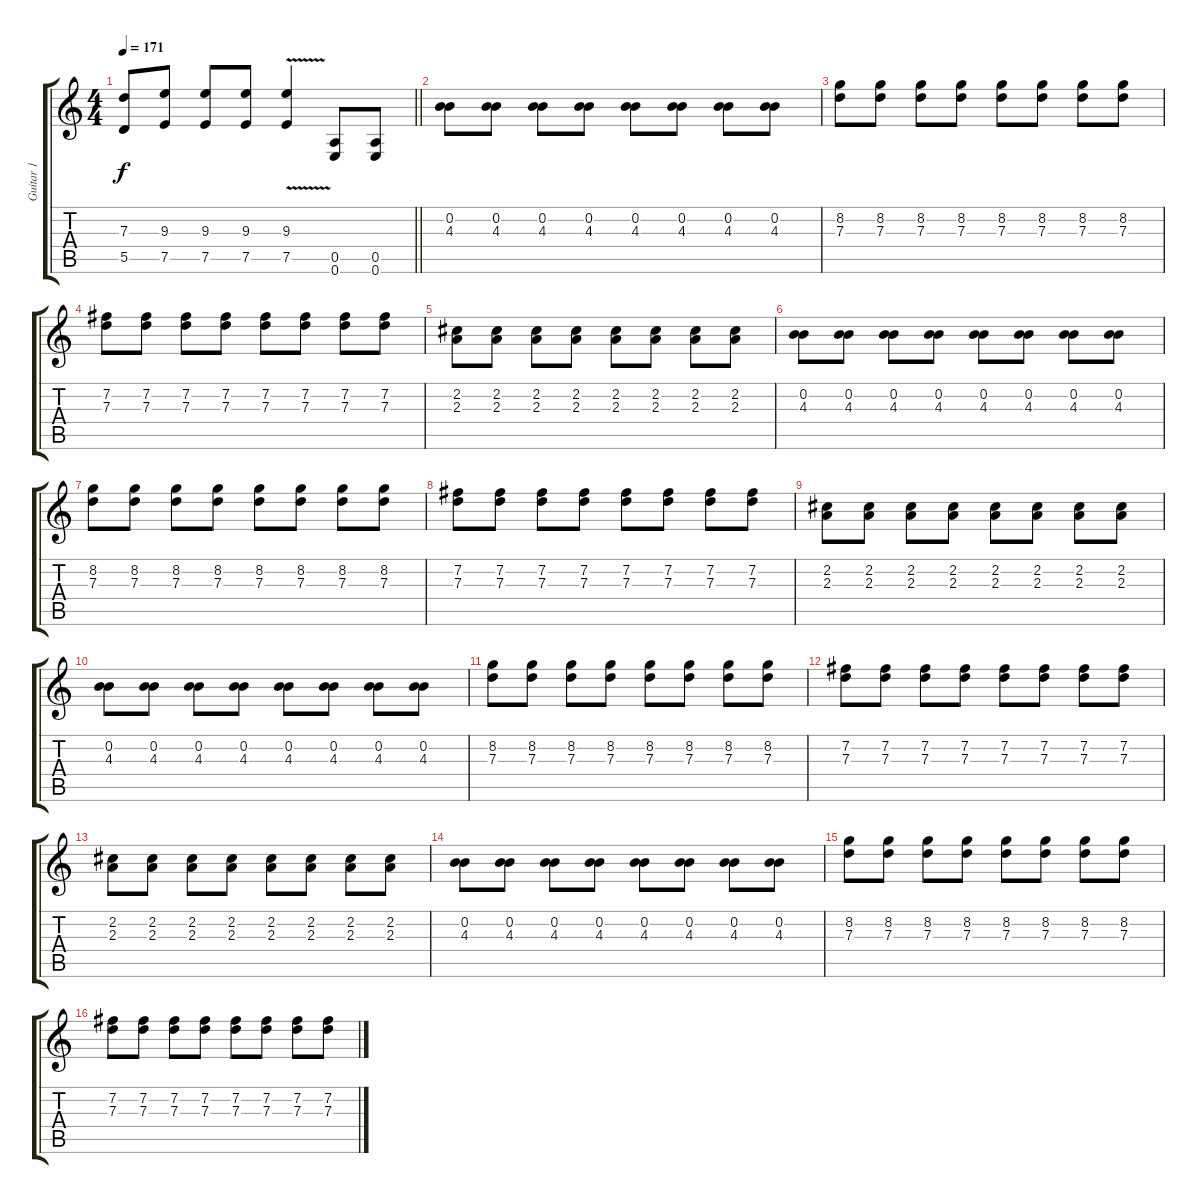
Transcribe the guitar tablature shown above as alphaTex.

\track ("Guitar 1" "Guitar 1") {instrument overdrivenguitar}
\staff {score tabs}
\tuning (E4 B3 G3 D3 A2 E2) {hide}
\ts (4 4)
\tempo 171
\clef g2
\barLineRight lightlight
\ks c
(7.3 5.5).8{dy f} (9.3 7.5).8 (9.3 7.5).8 (9.3 7.5).8 (9.3{v} 7.5{v}).4 (0.5 0.6).8 (0.5 0.6).8 |
(0.2 4.3).8 (0.2 4.3).8 (0.2 4.3).8 (0.2 4.3).8 (0.2 4.3).8 (0.2 4.3).8 (0.2 4.3).8 (0.2 4.3).8 |
(8.2 7.3).8 (8.2 7.3).8 (8.2 7.3).8 (8.2 7.3).8 (8.2 7.3).8 (8.2 7.3).8 (8.2 7.3).8 (8.2 7.3).8 |
(7.2 7.3).8 (7.2 7.3).8 (7.2 7.3).8 (7.2 7.3).8 (7.2 7.3).8 (7.2 7.3).8 (7.2 7.3).8 (7.2 7.3).8 |
(2.2 2.3).8 (2.2 2.3).8 (2.2 2.3).8 (2.2 2.3).8 (2.2 2.3).8 (2.2 2.3).8 (2.2 2.3).8 (2.2 2.3).8 |
(0.2 4.3).8 (0.2 4.3).8 (0.2 4.3).8 (0.2 4.3).8 (0.2 4.3).8 (0.2 4.3).8 (0.2 4.3).8 (0.2 4.3).8 |
(8.2 7.3).8 (8.2 7.3).8 (8.2 7.3).8 (8.2 7.3).8 (8.2 7.3).8 (8.2 7.3).8 (8.2 7.3).8 (8.2 7.3).8 |
(7.2 7.3).8 (7.2 7.3).8 (7.2 7.3).8 (7.2 7.3).8 (7.2 7.3).8 (7.2 7.3).8 (7.2 7.3).8 (7.2 7.3).8 |
(2.2 2.3).8 (2.2 2.3).8 (2.2 2.3).8 (2.2 2.3).8 (2.2 2.3).8 (2.2 2.3).8 (2.2 2.3).8 (2.2 2.3).8 |
(0.2 4.3).8 (0.2 4.3).8 (0.2 4.3).8 (0.2 4.3).8 (0.2 4.3).8 (0.2 4.3).8 (0.2 4.3).8 (0.2 4.3).8 |
(8.2 7.3).8 (8.2 7.3).8 (8.2 7.3).8 (8.2 7.3).8 (8.2 7.3).8 (8.2 7.3).8 (8.2 7.3).8 (8.2 7.3).8 |
(7.2 7.3).8 (7.2 7.3).8 (7.2 7.3).8 (7.2 7.3).8 (7.2 7.3).8 (7.2 7.3).8 (7.2 7.3).8 (7.2 7.3).8 |
(2.2 2.3).8 (2.2 2.3).8 (2.2 2.3).8 (2.2 2.3).8 (2.2 2.3).8 (2.2 2.3).8 (2.2 2.3).8 (2.2 2.3).8 |
(0.2 4.3).8 (0.2 4.3).8 (0.2 4.3).8 (0.2 4.3).8 (0.2 4.3).8 (0.2 4.3).8 (0.2 4.3).8 (0.2 4.3).8 |
(8.2 7.3).8 (8.2 7.3).8 (8.2 7.3).8 (8.2 7.3).8 (8.2 7.3).8 (8.2 7.3).8 (8.2 7.3).8 (8.2 7.3).8 |
(7.2 7.3).8 (7.2 7.3).8 (7.2 7.3).8 (7.2 7.3).8 (7.2 7.3).8 (7.2 7.3).8 (7.2 7.3).8 (7.2 7.3).8
